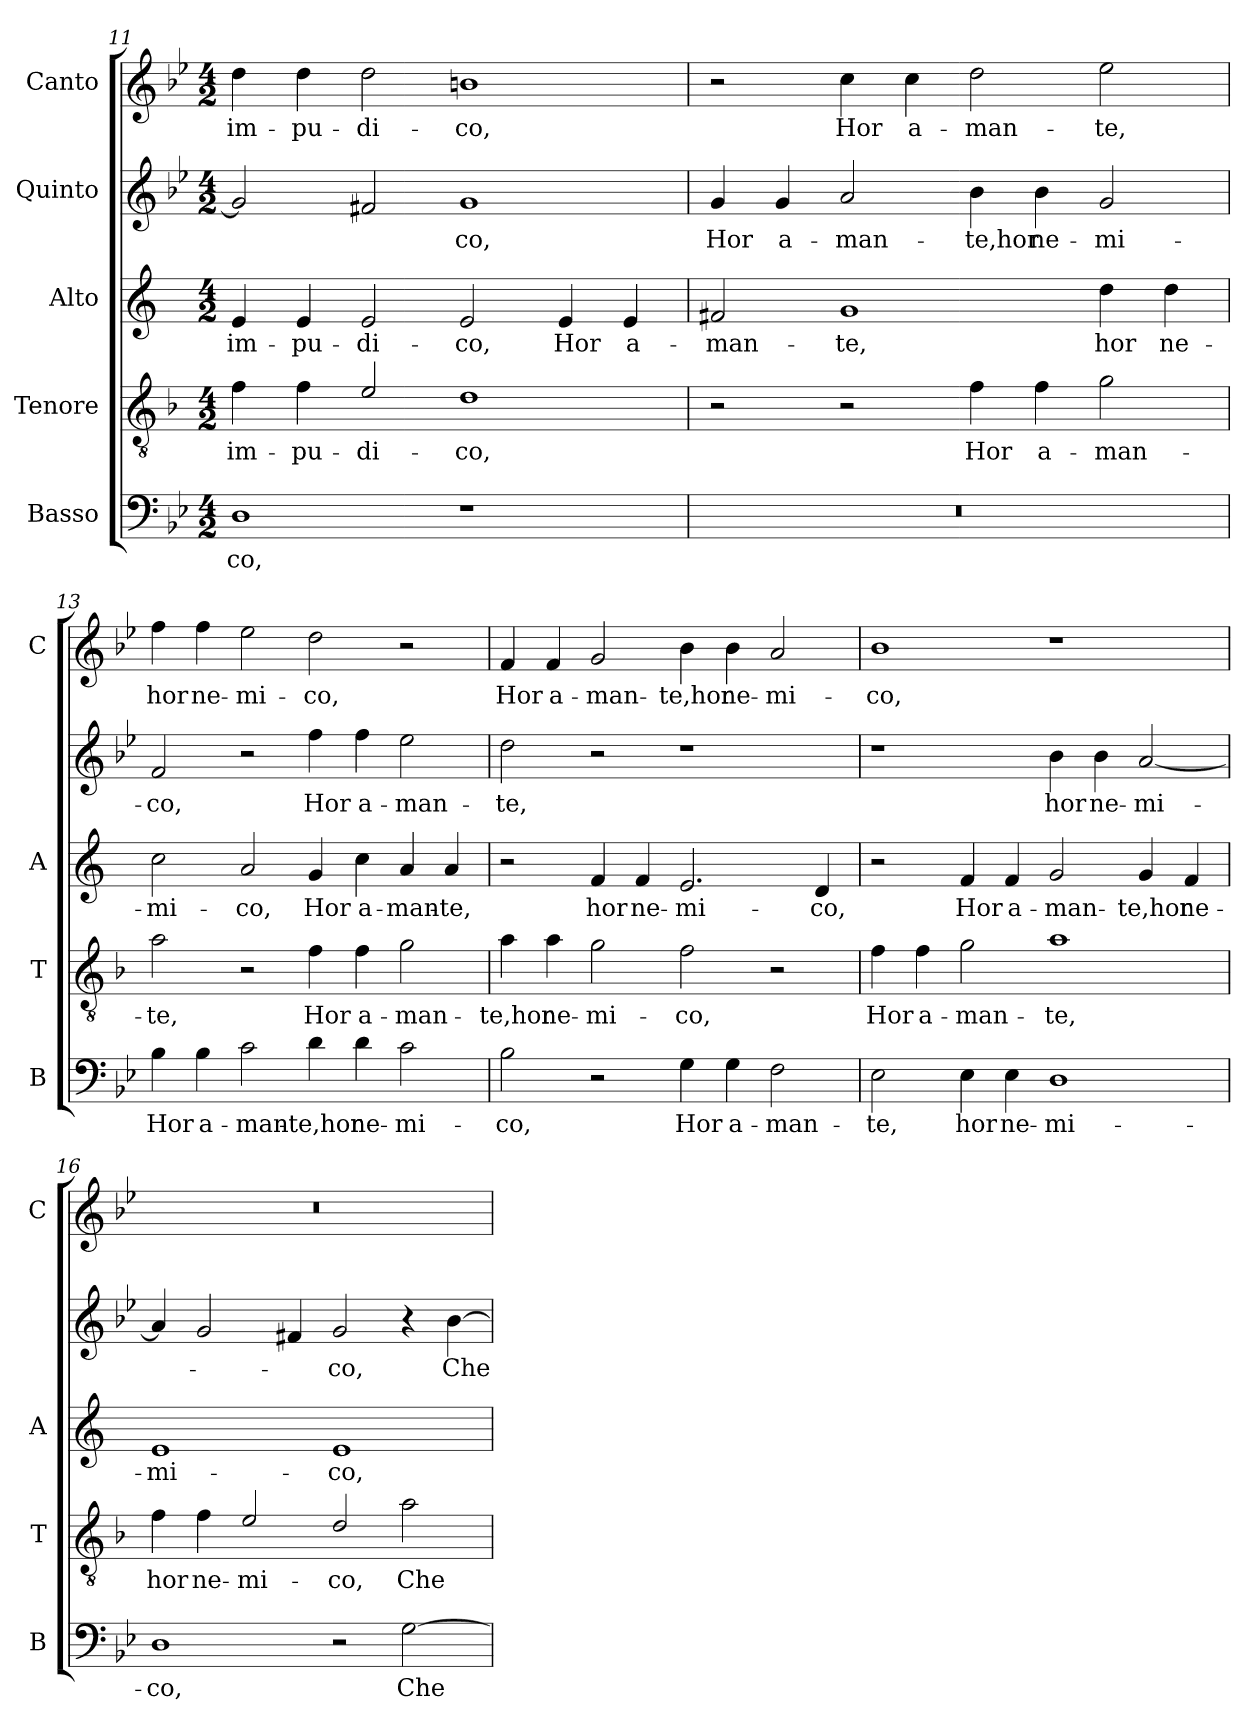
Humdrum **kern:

**kern	**text	**kern	**text	**kern	**text	**kern	**text	**kern	**text
*part5	*part5	*part4	*part4	*part3	*part3	*part2	*part2	*part1	*part1
*staff5	*staff5	*staff4	*staff4	*staff3	*staff3	*staff2	*staff2	*staff1	*staff1
*I"Basso	*	*I"Tenore	*	*I"Alto	*	*I"Quinto	*	*I"Canto	*
*I'B	*	*I'T	*	*I'A	*	*	*	*I'C	*
*clefF4	*	*clefGv2	*	*clefG2	*	*clefG2	*	*clefG2	*
*	*	*ITrd4c7	*	*ITrd1c2	*	*	*	*	*
*k[b-e-]	*	*k[b-e-]	*	*k[b-e-]	*	*k[b-e-]	*	*k[b-e-]	*
*B-:	*	*B-:	*	*B-:	*	*B-:	*	*B-:	*
*M4/2	*	*M4/2	*	*M4/2	*	*M4/2	*	*M4/2	*
=11	=11	=11	=11	=11	=11	=11	=11	=11	=11
!	!LO:LY:b	!	!LO:LY:b	!	!LO:LY:b	!	!	!	!LO:LY:b
1D	-co,	4B-\	im-	4d/	im-	2g/]	.	4dd\	im-
!	!	!	!LO:LY:b	!	!LO:LY:b	!	!	!	!LO:LY:b
.	.	4B-\	-pu-	4d/	-pu-	.	.	4dd\	-pu-
!	!	!	!LO:LY:b	!	!LO:LY:b	!	!	!	!LO:LY:b
.	.	2A/	-di-	2d/	-di-	2f#X/	.	2dd\	-di-
!	!	!	!LO:LY:b	!	!LO:LY:b	!	!LO:LY:b	!	!LO:LY:b
1r	.	1G	-co,	2d/	-co,	1g	-co,	1bn	-co,
!	!	!	!	!	!LO:LY:b	!	!	!	!
.	.	.	.	4d/	Hor	.	.	.	.
!	!	!	!	!	!LO:LY:b	!	!	!	!
.	.	.	.	4d/	a-	.	.	.	.
=12	=12	=12	=12	=12	=12	=12	=12	=12	=12
!	!	!	!	!	!LO:LY:b	!	!LO:LY:b	!	!
0r	.	2r	.	2en/	-man-	4g/	Hor	2r	.
!	!	!	!	!	!	!	!LO:LY:b	!	!
.	.	.	.	.	.	4g/	a-	.	.
!	!	!	!	!	!LO:LY:b	!	!LO:LY:b	!	!LO:LY:b
.	.	2r	.	1f	-te,	2a/	-man-	4cc\	Hor
!	!	!	!	!	!	!	!	!	!LO:LY:b
.	.	.	.	.	.	.	.	4cc\	a-
!	!	!	!LO:LY:b	!	!	!	!LO:LY:b	!	!LO:LY:b
.	.	4B-\	Hor	.	.	4b-\	-te,hor	2dd\	-man-
!	!	!	!LO:LY:b	!	!	!	!LO:LY:b	!	!
.	.	4B-\	a-	.	.	4b-\	ne-	.	.
!	!	!	!LO:LY:b	!	!LO:LY:b	!	!LO:LY:b	!	!LO:LY:b
.	.	2c\	-man-	4cc\	hor	2g/	-mi-	2ee-\	-te,
!	!	!	!	!	!LO:LY:b	!	!	!	!
.	.	.	.	4cc\	ne-	.	.	.	.
!!LO:LB:g=z
=13	=13	=13	=13	=13	=13	=13	=13	=13	=13
!	!LO:LY:b	!	!LO:LY:b	!	!LO:LY:b	!	!LO:LY:b	!	!LO:LY:b
4B-\	Hor	2d\	-te,	2b-\	-mi-	2f/	-co,	4ff\	hor
!	!LO:LY:b	!	!	!	!	!	!	!	!LO:LY:b
4B-\	a-	.	.	.	.	.	.	4ff\	ne-
!	!LO:LY:b	!	!	!	!LO:LY:b	!	!	!	!LO:LY:b
2c\	-man-	2r	.	2g/	-co,	2r	.	2ee-\	-mi-
!	!LO:LY:b	!	!LO:LY:b	!	!LO:LY:b	!	!LO:LY:b	!	!LO:LY:b
4d\	-te,hor	4B-\	Hor	4f/	Hor	4ff\	Hor	2dd\	-co,
!	!LO:LY:b	!	!LO:LY:b	!	!LO:LY:b	!	!LO:LY:b	!	!
4d\	ne-	4B-\	a-	4b-\	a-	4ff\	a-	.	.
!	!LO:LY:b	!	!LO:LY:b	!	!LO:LY:b	!	!LO:LY:b	!	!
2c\	-mi-	2c\	-man-	4g/	-man-	2ee-\	-man-	2r	.
!	!	!	!	!	!LO:LY:b	!	!	!	!
.	.	.	.	4g/	-te,	.	.	.	.
=14	=14	=14	=14	=14	=14	=14	=14	=14	=14
!	!LO:LY:b	!	!LO:LY:b	!	!	!	!LO:LY:b	!	!LO:LY:b
2B-\	-co,	4d\	-te,hor	2r	.	2dd\	-te,	4f/	Hor
!	!	!	!LO:LY:b	!	!	!	!	!	!LO:LY:b
.	.	4d\	ne-	.	.	.	.	4f/	a-
!	!	!	!LO:LY:b	!	!LO:LY:b	!	!	!	!LO:LY:b
2r	.	2c\	-mi-	4e-/	hor	2r	.	2g/	-man-
!	!	!	!	!	!LO:LY:b	!	!	!	!
.	.	.	.	4e-/	ne-	.	.	.	.
!	!LO:LY:b	!	!LO:LY:b	!	!LO:LY:b	!	!	!	!LO:LY:b
4G\	Hor	2B-\	-co,	2.d/	-mi-	1r	.	4b-\	-te,hor
!	!LO:LY:b	!	!	!	!	!	!	!	!LO:LY:b
4G\	a-	.	.	.	.	.	.	4b-\	ne-
!	!LO:LY:b	!	!	!	!	!	!	!	!LO:LY:b
2F\	-man-	2r	.	.	.	.	.	2a/	-mi-
!	!	!	!	!	!LO:LY:b	!	!	!	!
.	.	.	.	4c/	-co,	.	.	.	.
=15	=15	=15	=15	=15	=15	=15	=15	=15	=15
!	!LO:LY:b	!	!LO:LY:b	!	!	!	!	!	!LO:LY:b
2E-\	-te,	4B-\	Hor	2r	.	1r	.	1b-	-co,
!	!	!	!LO:LY:b	!	!	!	!	!	!
.	.	4B-\	a-	.	.	.	.	.	.
!	!LO:LY:b	!	!LO:LY:b	!	!LO:LY:b	!	!	!	!
4E-\	hor	2c\	-man-	4e-/	Hor	.	.	.	.
!	!LO:LY:b	!	!	!	!LO:LY:b	!	!	!	!
4E-\	ne-	.	.	4e-/	a-	.	.	.	.
!	!LO:LY:b	!	!LO:LY:b	!	!LO:LY:b	!	!LO:LY:b	!	!
1D	-mi-	1d	-te,	2f/	-man-	4b-\	hor	1r	.
!	!	!	!	!	!	!	!LO:LY:b	!	!
.	.	.	.	.	.	4b-\	ne-	.	.
!	!	!	!	!	!LO:LY:b	!	!LO:LY:b	!	!
.	.	.	.	4f/	-te,hor	[2a/	-mi-	.	.
!	!	!	!	!	!LO:LY:b	!	!	!	!
.	.	.	.	4e-/	ne-	.	.	.	.
!!LO:LB:g=z
=16	=16	=16	=16	=16	=16	=16	=16	=16	=16
!	!LO:LY:b	!	!LO:LY:b	!	!LO:LY:b	!	!	!	!
1D	-co,	4B-\	hor	1d	-mi-	4a/]	.	0r	.
!	!	!	!LO:LY:b	!	!	!	!	!	!
.	.	4B-\	ne-	.	.	2g/	.	.	.
!	!	!	!LO:LY:b	!	!	!	!	!	!
.	.	2A/	-mi-	.	.	.	.	.	.
.	.	.	.	.	.	4f#X/	.	.	.
!	!	!	!LO:LY:b	!	!LO:LY:b	!	!LO:LY:b	!	!
2r	.	2G/	-co,	1d	-co,	2g/	-co,	.	.
!	!LO:LY:b	!	!LO:LY:b	!	!	!	!	!	!
[2G\	Che	2d\	Che	.	.	4r	.	.	.
!	!	!	!	!	!	!	!LO:LY:b	!	!
.	.	.	.	.	.	[4b-\	Che	.	.
=	=	=	=	=	=	=	=	=	=
*-	*-	*-	*-	*-	*-	*-	*-	*-	*-
